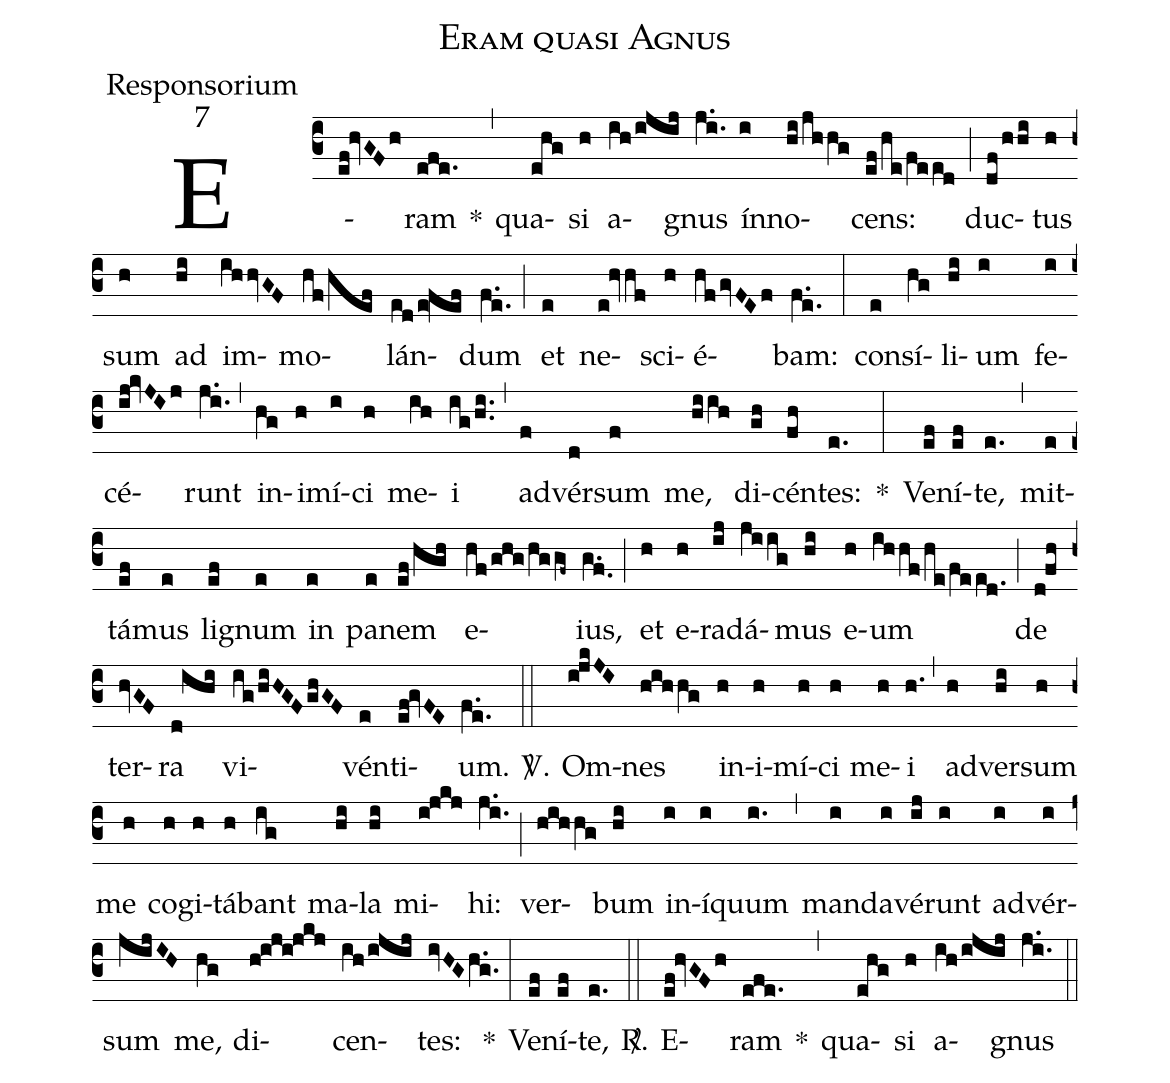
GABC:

name:Eram quasi Agnus;
office-part:Responsorium;
mode:7;
%%
(c3)E-(ef!hvGFh)ram(efe.) *(,) qua(ehg)si(h) a-(ih/ijij)gnus(j.i.) ín(i)no(hi/jh/hg)cens:(ef/he/fe/ed) (;) duc(df/h/hi)tus(h) sum(h) ad(hi) im(ihhvGF)mo(hf/hef)lán(ed/e!fef)dum(f.e.) (;) et(e) ne(e!hvhf)sci(h)é-(hf/gvFEf)bam:(f.e.) (:) con(e)sí(hg)li(hi)um(i) fe(i)cé(ij!kvJIj)runt(j.i.) (,) in(hg)i(h)mí(i)ci(h) me(ih)i(ig/h.i.) (,) ad(f)vér(d)sum(f) me,(hi/ih) di(gh)cén(fh)tes:(e.) *(:) Ve(ef)ní(ef)te,(e.) (,) mit(e)tá(ef)mus(e) li(ef)gnum(e) in(e) pa(e)nem(ef/hgh) e-(hf/ghg/hg/gf~)ius,(g.f.) (;) et(h) e-(h)ra(ij)dá(ji/ig)mus(hi) e-(h)um(ih/hf/he/fe/ed.) (;) de(d!fh) ter(hvGF)ra(d!ihi) vi(ig/hiHGFghGF)vén(e)ti(ef!gvFE)um.(f.e.) <sp>V/</sp>.(::) Om(i!jkJI)nes(hih/hg) in(h)i-(h)mí(h)ci(h) me(h)i(h.) (,) ad(h)ver(hi)sum(h) me(h) co(h)gi(h)tá(h)bant(ig) ma(hi)la(hi) mi(i!jkj)hi:(j.i.) (;) ver(hih/hg)bum(hi) in(i)í(i)quum(i.) (,) man(i)da(i)vér(ij)unt(i) ad(i)vér(i)sum(jij/IH) me,(hg) di(h!iji!jkj)cen(ih/ijij)tes:(ivHGh.g.) *(:) Ve(ef)ní(ef)te,(e.) <sp>R/</sp>.(::) E-(ef!hvGFh)ram(efe.) *(,) qua(ehg)si(h) a-(ih/ijij)gnus(j.i.) (::)
